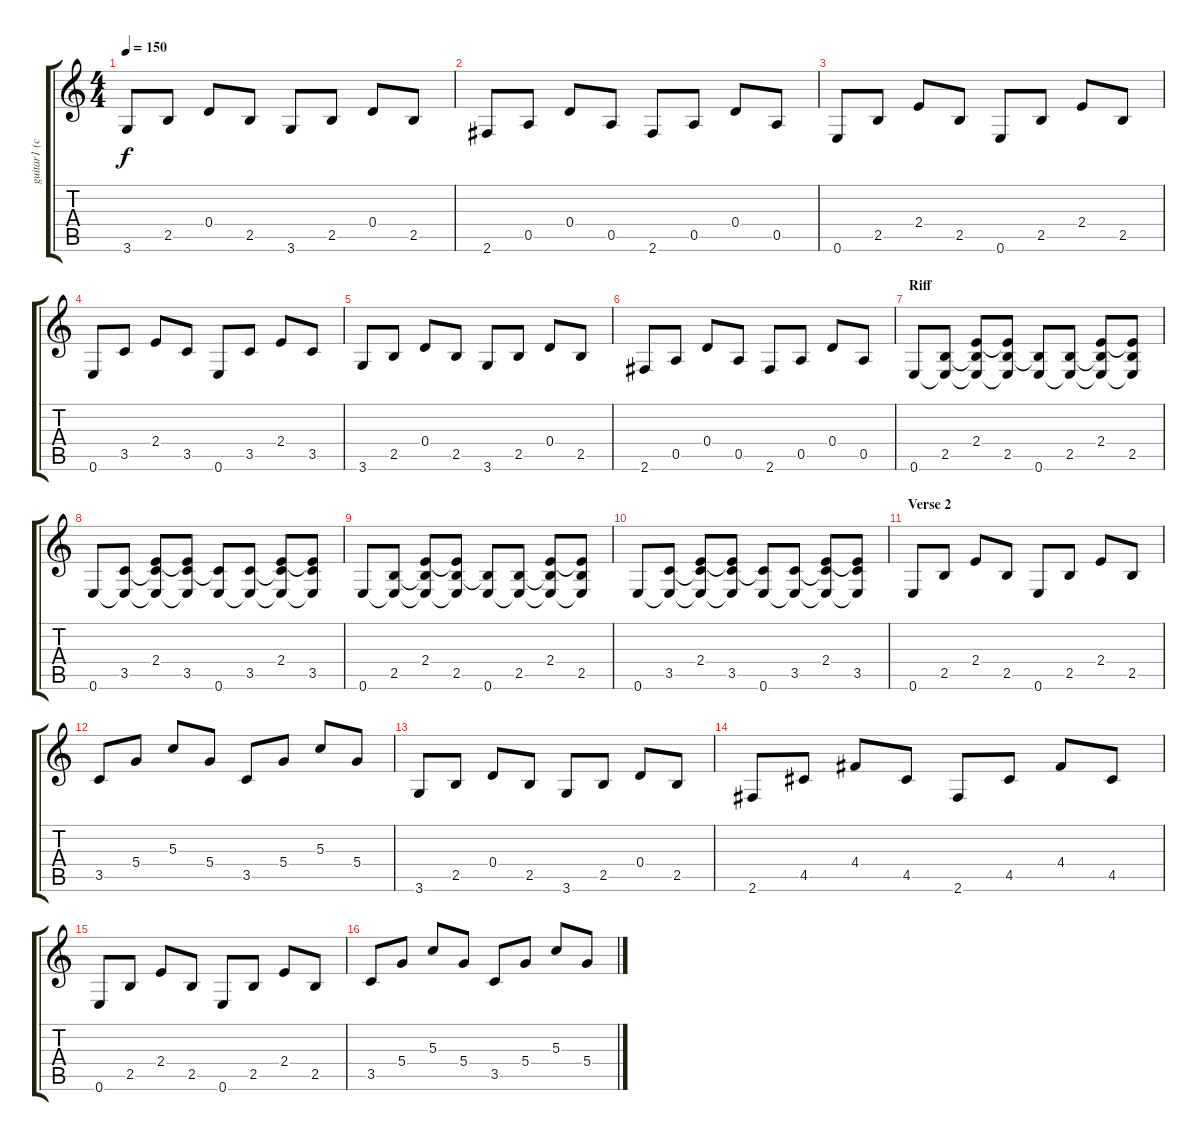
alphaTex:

\track ("guitar1 (clean)" "guitar1 (c") {instrument electricguitarclean}
\staff {score tabs}
\tuning (E4 B3 G3 D3 A2 E2) {hide}
\ts (4 4)
\tempo 150
\clef g2
\ks c
3.6.8{dy f} 2.5.8 0.4.8 2.5.8 3.6.8 2.5.8 0.4.8 2.5.8 |
2.6.8 0.5.8 0.4.8 0.5.8 2.6.8 0.5.8 0.4.8 0.5.8 |
0.6.8{instrument electricguitarmuted} 2.5.8 2.4.8 2.5.8 0.6.8 2.5.8 2.4.8 2.5.8 |
0.6.8 3.5.8 2.4.8 3.5.8 0.6.8 3.5.8 2.4.8 3.5.8 |
3.6.8 2.5.8 0.4.8 2.5.8 3.6.8 2.5.8 0.4.8 2.5.8 |
2.6.8 0.5.8 0.4.8 0.5.8 2.6.8 0.5.8 0.4.8 0.5.8 |
\section ("" "Riff")
0.6.8{volume 13 instrument electricguitarclean} (2.5 0.6{t}).8 (2.4 2.5{t} 0.6{t}).8 (2.4{t} 2.5 0.6{t}).8 (2.5{t} 0.6).8 (2.5 0.6{t}).8 (2.4 2.5{t} 0.6{t}).8 (2.4{t} 2.5 0.6{t}).8 |
0.6.8 (3.5 0.6{t}).8 (2.4 3.5{t} 0.6{t}).8 (2.4{t} 3.5 0.6{t}).8 (3.5{t} 0.6).8 (3.5 0.6{t}).8 (2.4 3.5{t} 0.6{t}).8 (2.4{t} 3.5 0.6{t}).8 |
0.6.8 (2.5 0.6{t}).8 (2.4 2.5{t} 0.6{t}).8 (2.4{t} 2.5 0.6{t}).8 (2.5{t} 0.6).8 (2.5 0.6{t}).8 (2.4 2.5{t} 0.6{t}).8 (2.4{t} 2.5 0.6{t}).8 |
0.6.8 (3.5 0.6{t}).8 (2.4 3.5{t} 0.6{t}).8 (2.4{t} 3.5 0.6{t}).8 (3.5{t} 0.6).8 (3.5 0.6{t}).8 (2.4 3.5{t} 0.6{t}).8 (2.4{t} 3.5 0.6{t}).8 |
\section ("" "Verse 2")
0.6.8{instrument electricguitarmuted} 2.5.8 2.4.8 2.5.8 0.6.8 2.5.8 2.4.8 2.5.8 |
3.5.8 5.4.8 5.3.8 5.4.8 3.5.8 5.4.8 5.3.8 5.4.8 |
3.6.8 2.5.8 0.4.8 2.5.8 3.6.8 2.5.8 0.4.8 2.5.8 |
2.6.8 4.5.8 4.4.8 4.5.8 2.6.8 4.5.8 4.4.8 4.5.8 |
0.6.8{instrument electricguitarmuted} 2.5.8 2.4.8 2.5.8 0.6.8 2.5.8 2.4.8 2.5.8 |
3.5.8 5.4.8 5.3.8 5.4.8 3.5.8 5.4.8 5.3.8 5.4.8
